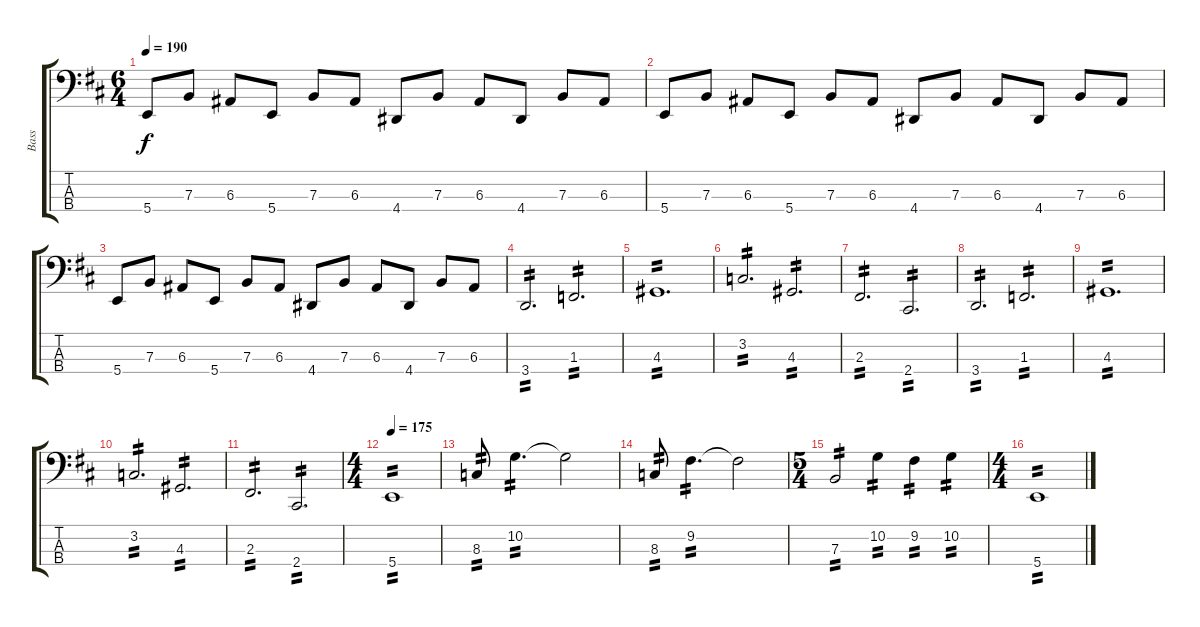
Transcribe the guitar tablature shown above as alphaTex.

\track ("Bass" "Bass") {instrument electricbasspick}
\staff {score tabs}
\tuning (D2 A1 E1 B0) {hide}
\ts (6 4)
\tempo 190
\clef f4
\ks bminor
5.4.8{dy f} 7.3.8 6.3.8 5.4.8 7.3.8 6.3.8 4.4.8 7.3.8 6.3.8 4.4.8 7.3.8 6.3.8 |
5.4.8 7.3.8 6.3.8 5.4.8 7.3.8 6.3.8 4.4.8 7.3.8 6.3.8 4.4.8 7.3.8 6.3.8 |
5.4.8 7.3.8 6.3.8 5.4.8 7.3.8 6.3.8 4.4.8 7.3.8 6.3.8 4.4.8 7.3.8 6.3.8 |
3.4.2{d tp 2} 1.3.2{d tp 2} |
4.3.1{d tp 2} |
3.2.2{d tp 2} 4.3.2{d tp 2} |
2.3.2{d tp 2} 2.4.2{d tp 2} |
3.4.2{d tp 2} 1.3.2{d tp 2} |
4.3.1{d tp 2} |
3.2.2{d tp 2} 4.3.2{d tp 2} |
2.3.2{d tp 2} 2.4.2{d tp 2} |
\ts (4 4)
\tempo 175
5.4.1{tp 2} |
8.3.8{tp 2} 10.2.4{d tp 2} 10.2{t}.2 |
8.3.8{tp 2} 9.2.4{d tp 2} 9.2{t}.2 |
\ts (5 4)
7.3.2{tp 2} 10.2.4{tp 2} 9.2.4{tp 2} 10.2.4{tp 2} |
\ts (4 4)
5.4.1{tp 2}
